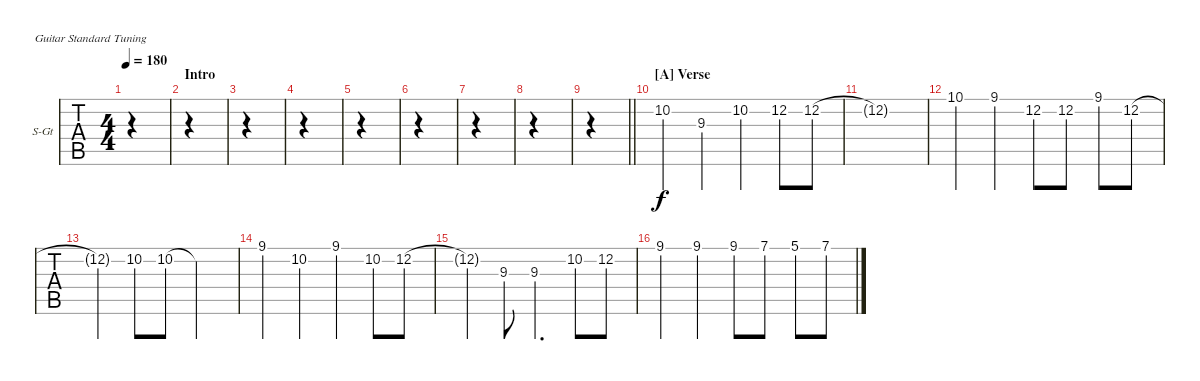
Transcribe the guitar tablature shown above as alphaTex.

\defaultSystemsLayout 4
\bracketExtendMode groupsimilarinstruments
\firstSystemTrackNameOrientation horizontal
\otherSystemsTrackNameOrientation horizontal
\track ("Vocals" "S-Gt") {instrument acousticguitarsteel}
\staff {tabs}
\tuning (E4 B3 G3 D3 A2 E2)
\ts (4 4)
\tempo 180
\clef g2
\ks c
|
\section ("" "Intro")
|
|
|
|
|
|
|
\barLineRight lightlight
|
\section ("A" "Verse")
10.2.4 9.3.4 10.2.4 12.2.8 12.2.8 |
12.2{t}.1 |
10.1.4 9.1.4 12.2.8 12.2.8 9.1.8 12.2.8 |
12.2{t}.4 10.2.8 10.2.8 10.2{t}.2 |
9.1.4 10.2.4 9.1.4 10.2.8 12.2.8 |
12.2{t}.4 9.3.8 9.3.4{d} 10.2.8 12.2.8 |
9.1.4 9.1.4 9.1.8 7.1.8 5.1.8 7.1.8
